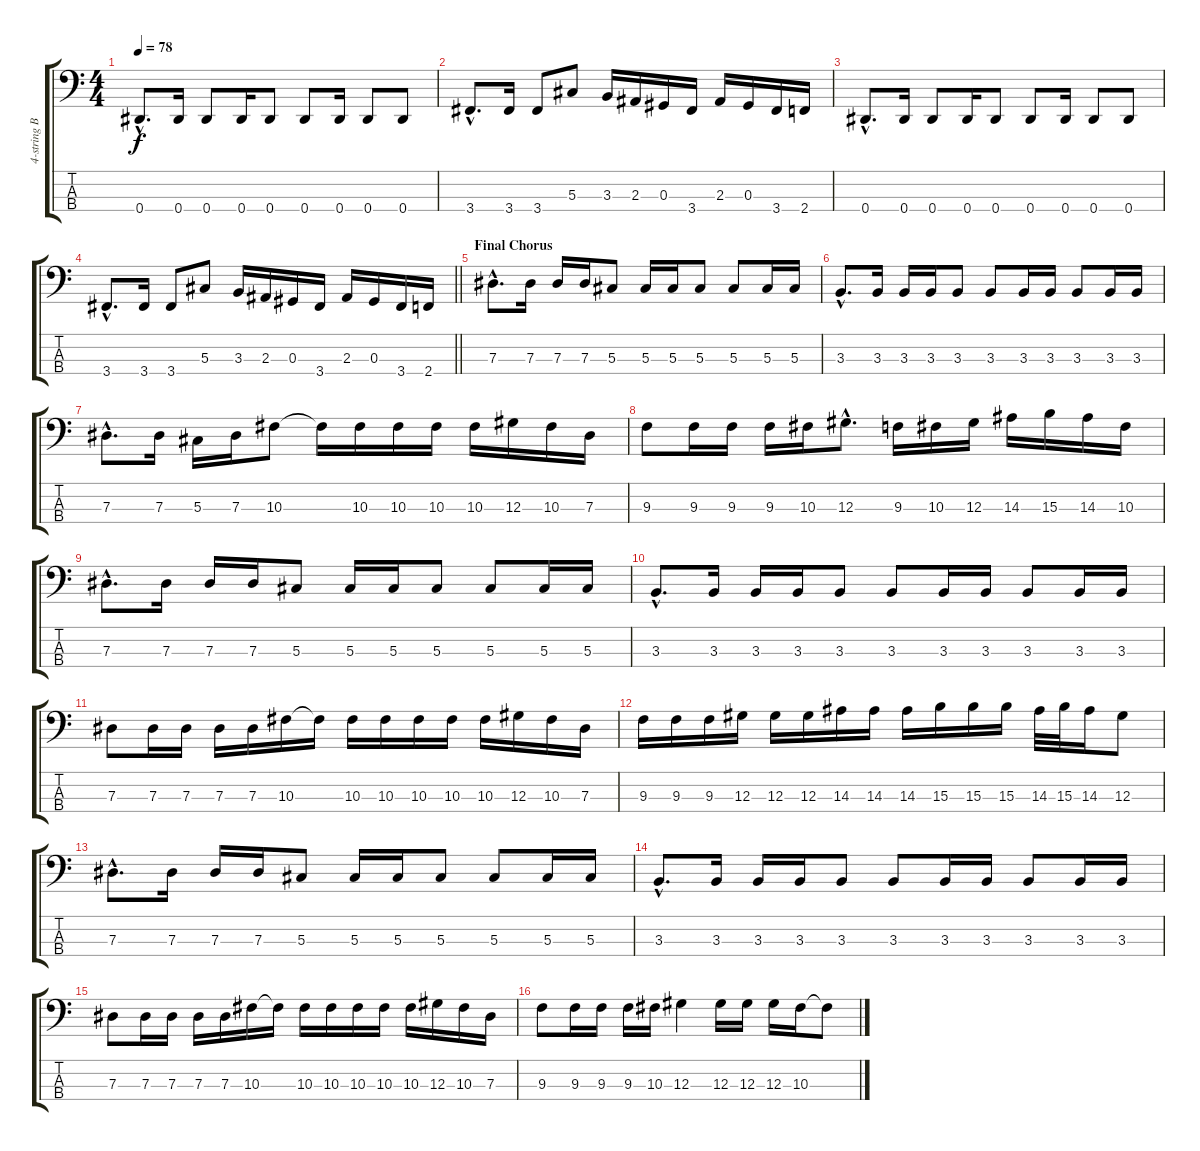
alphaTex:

\track ("4-string Bass" "4-string B") {instrument electricbassfinger}
\staff {score tabs}
\tuning (Gb2 Db2 Ab1 Eb1) {hide}
\ts (4 4)
\tempo 78
\clef f4
\ks c
0.4{hac}.8{d dy f} 0.4.16 0.4.8 0.4.16 0.4.8 0.4.8 0.4.16 0.4.8 0.4.8 |
3.4{hac}.8{d} 3.4.16 3.4.8 5.3.8 3.3.16 2.3.16 0.3.16 3.4.16 2.3.16 0.3.16 3.4.16 2.4.16 |
0.4{hac}.8{d} 0.4.16 0.4.8 0.4.16 0.4.8 0.4.8 0.4.16 0.4.8 0.4.8 |
\barLineRight lightlight
3.4{hac}.8{d} 3.4.16 3.4.8 5.3.8 3.3.16 2.3.16 0.3.16 3.4.16 2.3.16 0.3.16 3.4.16 2.4.16 |
\section ("" "Final Chorus")
7.3{hac}.8{d} 7.3.16 7.3.16 7.3.16 5.3.8 5.3.16 5.3.16 5.3.8 5.3.8 5.3.16 5.3.16 |
3.3{hac}.8{d} 3.3.16 3.3.16 3.3.16 3.3.8 3.3.8 3.3.16 3.3.16 3.3.8 3.3.16 3.3.16 |
7.3{hac}.8{d} 7.3.16 5.3.16 7.3.16 10.3.8 10.3{t}.16 10.3.16 10.3.16 10.3.16 10.3.16 12.3.16 10.3.16 7.3.16 |
9.3.8 9.3.16 9.3.16 9.3.16 10.3.16 12.3{hac}.8{d} 9.3.16 10.3.16 12.3.16 14.3.16 15.3.16 14.3.16 10.3.16 |
7.3{hac}.8{d} 7.3.16 7.3.16 7.3.16 5.3.8 5.3.16 5.3.16 5.3.8 5.3.8 5.3.16 5.3.16 |
3.3{hac}.8{d} 3.3.16 3.3.16 3.3.16 3.3.8 3.3.8 3.3.16 3.3.16 3.3.8 3.3.16 3.3.16 |
7.3.8 7.3.16 7.3.16 7.3.16 7.3.16 10.3.16 10.3{t}.16 10.3.16 10.3.16 10.3.16 10.3.16 10.3.16 12.3.16 10.3.16 7.3.16 |
9.3.16 9.3.16 9.3.16 12.3.16 12.3.16 12.3.16 14.3.16 14.3.16 14.3.16 15.3.16 15.3.16 15.3.16 14.3.32 15.3.32 14.3.16 12.3.8 |
7.3{hac}.8{d} 7.3.16 7.3.16 7.3.16 5.3.8 5.3.16 5.3.16 5.3.8 5.3.8 5.3.16 5.3.16 |
3.3{hac}.8{d} 3.3.16 3.3.16 3.3.16 3.3.8 3.3.8 3.3.16 3.3.16 3.3.8 3.3.16 3.3.16 |
7.3.8 7.3.16 7.3.16 7.3.16 7.3.16 10.3.16 10.3{t}.16 10.3.16 10.3.16 10.3.16 10.3.16 10.3.16 12.3.16 10.3.16 7.3.16 |
9.3.8 9.3.16 9.3.16 9.3.16 10.3.16 12.3.4 12.3.16 12.3.16 12.3.16 10.3.16 10.3{t}.8
